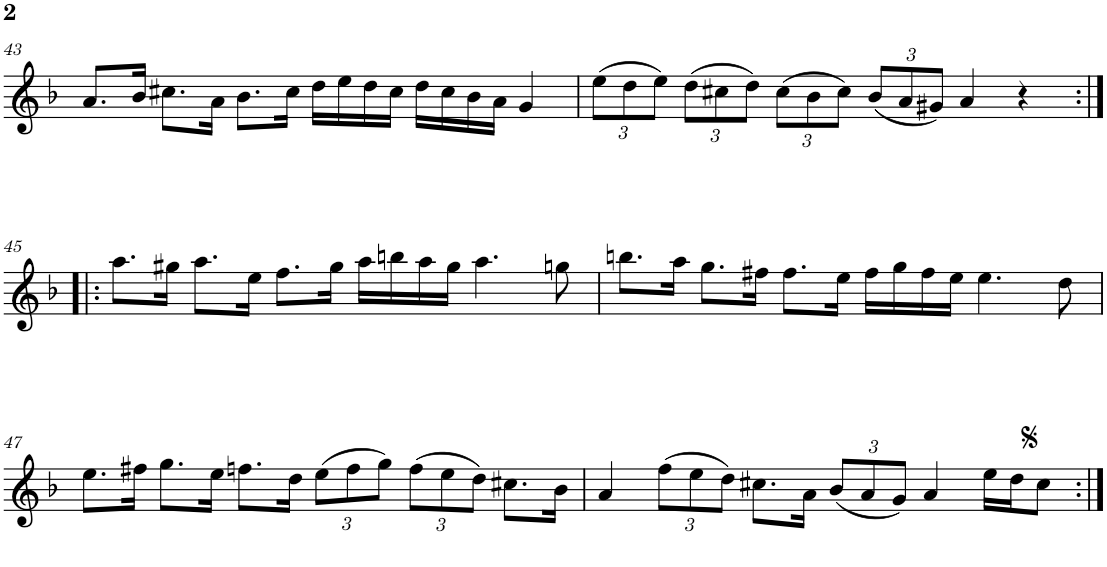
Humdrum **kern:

**kern
*part1
*staff1
*I"Piano
*I'Pno
!!LO:PB:g=z
*clefG2
*k[b-]
*F:
*M6/4
=43
8.a/L
16b-/Jk
8.cc#X\L
16a\Jk
8.b-\L
16cc#\Jk
16dd\LL
16ee\
16dd\
16cc#\JJ
16dd\LL
16cc#\
16b-\
16a\JJ
4g/
=44
*Xbrackettup
(12ee\L
12dd\
12ee\J)
(12dd\L
12cc#X\
12dd\J)
(12cc#\L
12b-\
12cc#\J)
(12b-/L
12a/
12g#X/J)
4a/
4r
!!LO:LB:g=z
=45:|!|:
8.aa\L
16gg#X\Jk
8.aa\L
16ee\Jk
8.ff\L
16gg#\Jk
16aa\LL
16bbn\
16aa\
16gg#\JJ
4.aa\
8ggn\
=46
8.bbn\L
16aa\Jk
8.gg\L
16ff#X\Jk
8.ff#\L
16ee\Jk
16ff#\LL
16gg\
16ff#\
16ee\JJ
4.ee\
8dd\
!!LO:LB:g=z
=47
8.ee\L
16ff#X\Jk
8.gg\L
16ee\Jk
8.ffn\L
16dd\Jk
(12ee\L
12ff\
12gg\J)
(12ff\L
12ee\
12dd\J)
8.cc#X\L
16b-\Jk
=48
4a/
(12ff\L
12ee\
12dd\J)
8.cc#X\L
16a\Jk
(12b-/L
12a/
12g/J)
4a/
16ee\LL
16dd\J
8cc#\J
=:|!
*-
